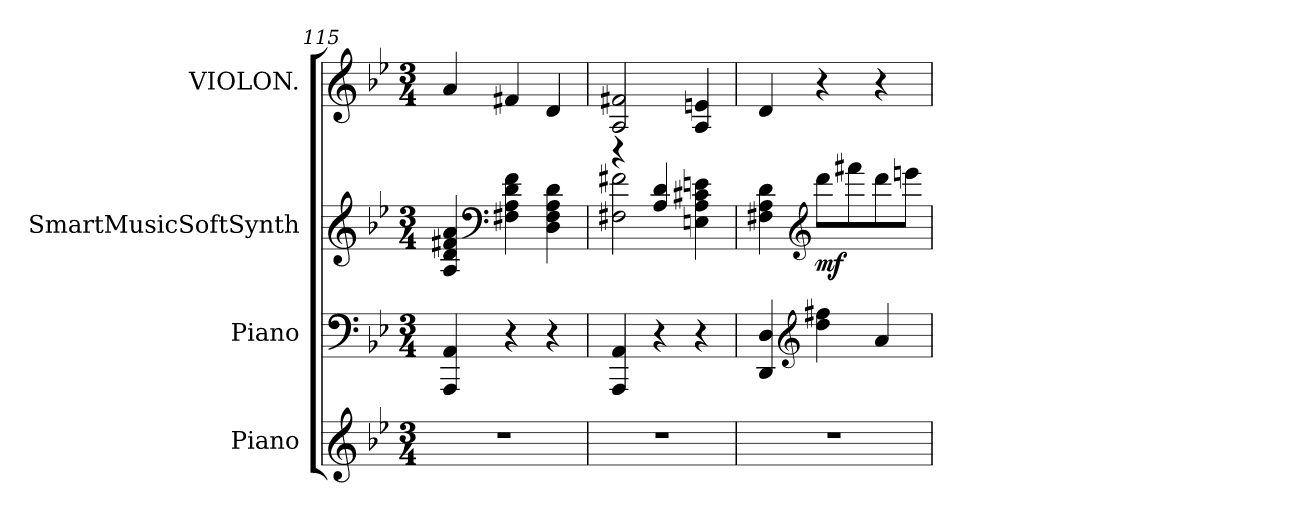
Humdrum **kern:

**kern	**kern	**kern	**dynam	**kern
*part4	*part3	*part2	*part2	*part1
*staff4	*staff3	*staff2	*staff2	*staff1
*I"Piano	*I"Piano	*I"SmartMusicSoftSynth	*	*I"VIOLON.
*I'P.	*	*	*	*
*clefG2	*clefF4	*clefG2	*	*clefG2
*k[b-e-]	*k[b-e-]	*k[b-e-]	*	*k[b-e-]
*B-:	*B-:	*B-:	*	*B-:
*M3/4	*M3/4	*M3/4	*	*M3/4
=115	=115	=115	=115	=115
2.r	4AAA/ 4AA/	4A/ 4d/ 4f#X/ 4a/	.	4a/
*	*	*clefF4	*	*
.	4r	4F#X\ 4A\ 4d\ 4f#\	.	4f#X/
.	4r	4D\ 4F#\ 4A\ 4d\	.	4d/
=116	=116	=116	=116	=116
*	*	*^	*	*
2.r	4AAA/ 4AA/	4r	2F#X\ 2f#X\	.	2A/ 2f#X/
.	4r	4A/ 4d/	.	.	.
.	4r	4ryy	4En\ 4A\ 4c#X\ 4en\	.	4A/ 4en/
*	*	*v	*v	*	*
!!LO:PB:g=z
=117	=117	=117	=117	=117
2.r	4DD/ 4D/	4F#X\ 4A\ 4d\	.	4d/
*	*clefG2	*clefG2	*	*
.	4dd\ 4ff#X\	8ddd\L	mf	4r
.	.	8fff#X\	.	.
.	4a/	8ddd\	.	4r
.	.	8eeen\J	.	.
=	=	=	=	=
*-	*-	*-	*-	*-
